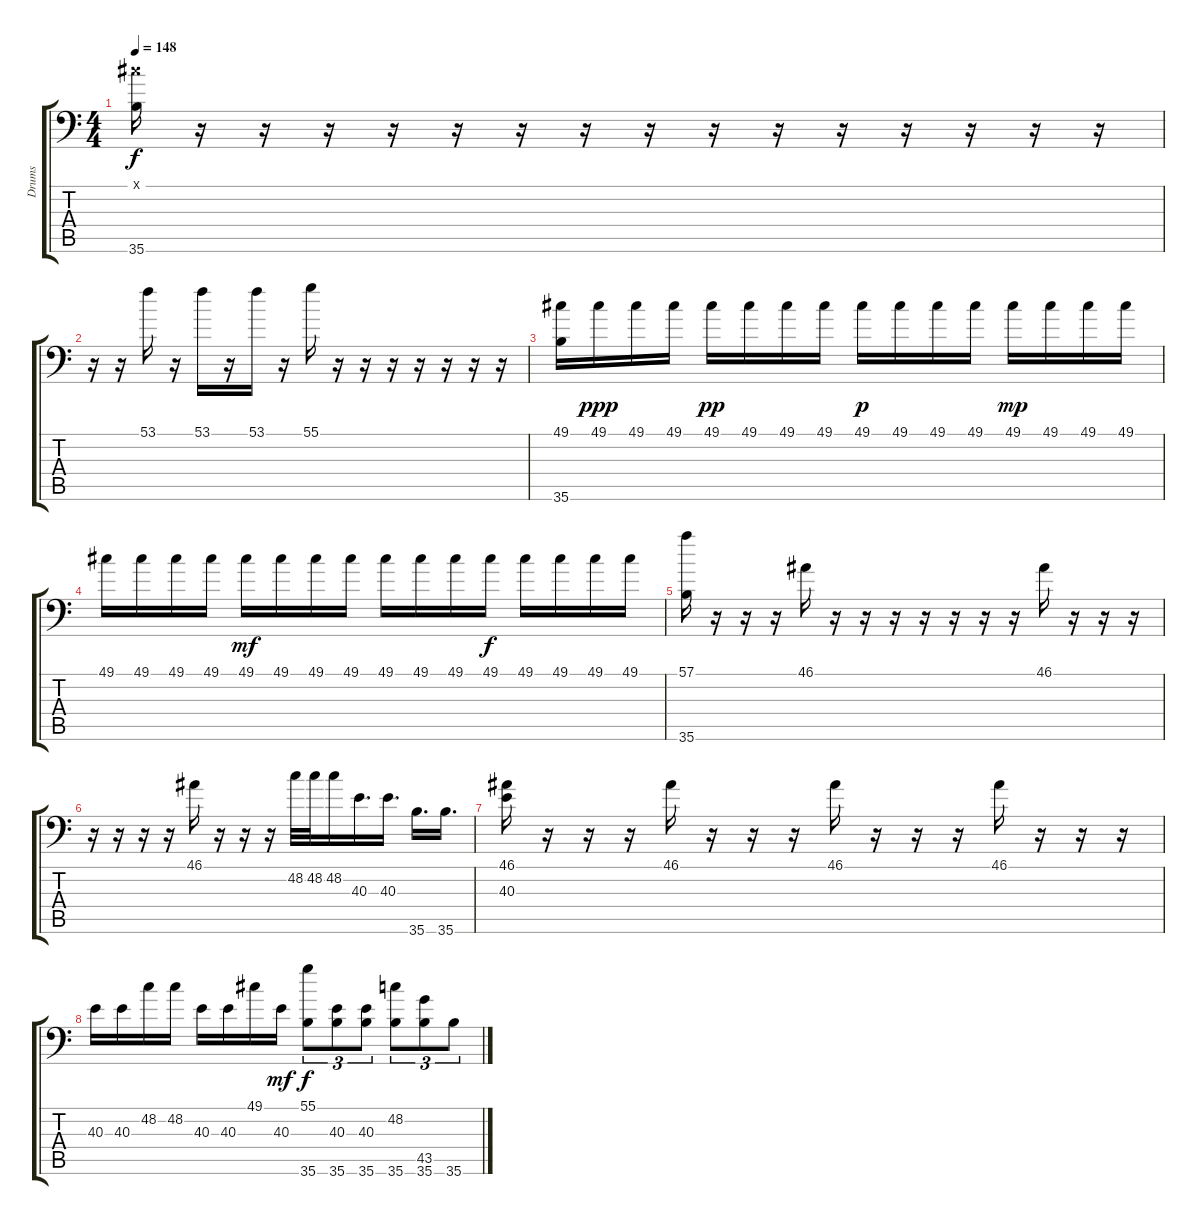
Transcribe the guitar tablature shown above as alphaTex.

\track ("Drums" "Drums") {instrument acousticgrandpiano}
\staff {score tabs}
\tuning (C-1 C-1 C-1 C-1 C-1 C-1) {hide}
\ts (4 4)
\tempo 148
\clef f4
\ks c
(49.1{x} 35.6).16{dy f} r.16 r.16 r.16 r.16 r.16 r.16 r.16 r.16 r.16 r.16 r.16 r.16 r.16 r.16 r.16 |
r.16 r.16 53.1.16 r.16 53.1.16 r.16 53.1.16 r.16 55.1.16 r.16 r.16 r.16 r.16 r.16 r.16 r.16 |
(49.1 35.6).16 49.1.16{dy ppp} 49.1.16 49.1.16 49.1.16{dy pp} 49.1.16 49.1.16 49.1.16 49.1.16{dy p} 49.1.16 49.1.16 49.1.16 49.1.16{dy mp} 49.1.16 49.1.16 49.1.16 |
49.1.16 49.1.16 49.1.16 49.1.16 49.1.16{dy mf} 49.1.16 49.1.16 49.1.16 49.1.16 49.1.16 49.1.16 49.1.16{dy f} 49.1.16 49.1.16 49.1.16 49.1.16 |
(57.1 35.6).16 r.16 r.16 r.16 46.1.16 r.16 r.16 r.16 r.16 r.16 r.16 r.16 46.1.16 r.16 r.16 r.16 |
r.16 r.16 r.16 r.16 46.1.16 r.16 r.16 r.16 48.2.32 48.2.32 48.2.16 40.3.16{d} 40.3.16{d} 35.6.16{d} 35.6.16{d} |
(46.1 40.3).16 r.16 r.16 r.16 46.1.16 r.16 r.16 r.16 46.1.16 r.16 r.16 r.16 46.1.16 r.16 r.16 r.16 |
40.3.16 40.3.16 48.2.16 48.2.16 40.3.16 40.3.16 49.1.16 40.3.16{dy mf} (55.1 35.6).8{tu (3 2) dy f} (40.3 35.6).8{tu (3 2)} (40.3 35.6).8{tu (3 2)} (48.2 35.6).8{tu (3 2)} (43.5 35.6).8{tu (3 2)} 35.6.8{tu (3 2)}
